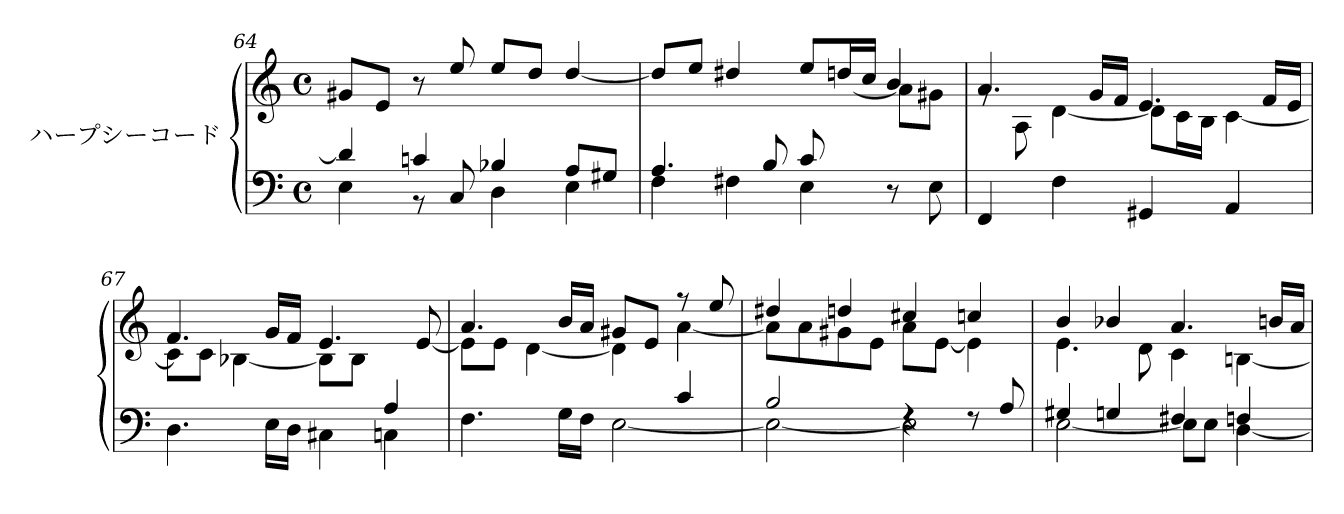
**kern	**kern
*part1	*part1
*staff2	*staff1
*I"ハープシーコード	*
*clefF4	*clefG2
*k[]	*k[]
*M4/4	*M4/4
*met(c)	*met(c)
=64	=64
*^	*
4d/]	4E\	8g#X/L
.	.	8e/J
4cn/	8r	8r
.	8C/	8ee/
4B-X/	4D\	8ee/L
.	.	8dd/J
8A/L	4E\	[4dd/
8G#X/J	.	.
!!LO:LB:g=z
=65	=65	=65
*	*	*^
4.A/	4F\	8dd/L]	8ryy
*	*	*v	*v
.	.	8ee/J
.	4F#X\	4dd#X/
8B/	.	.
8c/L	4E\	8ee/L
*	*	*^
4.ryy	.	16ddn/L	[8a\J
.	.	16cc/JJ	.
.	8r	4b/	8a\L]
.	8E\	.	8g#X\J
*v	*v	*	*
=66	=66	=66
4FF/	4.a/	8rg
.	.	8A\
4F\	.	[4d\
.	16g/LL	.
.	16f/JJ	.
4GG#X/	4.e/	8d\L]
.	.	16c\L
.	.	16B\JJ
4AA/	.	[4c\
.	16f/LL	.
.	16e/JJ	.
=67	=67	=67
*^	*	*
2.ryy	4.D\	4.f/	8c\L]
.	.	.	8c\J
.	.	.	[4B-X\
.	16E\LL	16g/LL	.
.	16D\JJ	16f/JJ	.
.	4C#X\	4.e/	8B-\L]
.	.	.	8B-\J
4A/	4Cn\	.	4ryy
.	.	[8e/	.
=68	=68	=68	=68
4.rFyy	4.F\	4.a/	8e\L]
.	.	.	8e\J
.	.	.	[4d\
8rFyy	16G\LL	16b/LL	.
.	16F\JJ	16a/JJ	.
4rFyy	[2E\	8g#X/L	4d\]
.	.	8e/J	.
4c/	.	8r	[4a\
.	.	8ee/	.
!!LO:LB:g=z	!!
=69	=69	=69	=69
2B/	2E\_	4dd#X/	8a\L]
.	.	.	8a\
.	.	4ddn/	8g#X\
.	.	.	8e\J
4rF	2E\]	4cc#X/	8a\L
.	.	.	[8e\J
8rF	.	4ccn/	4e\]
8A/	.	.	.
=70	=70	=70	=70
4G#X/	[2E\	4b/	4.e\
4Gn/	.	4b-X/	.
.	.	.	8d\
4F#X/	8E\L]	4.a/	4c\
.	8E\J	.	.
4Fn/	[4D\	.	[4Bn\
.	.	16bn/LL	.
.	.	16a/JJ	.
*v	*v	*	*
*	*v	*v
=	=
*-	*-
